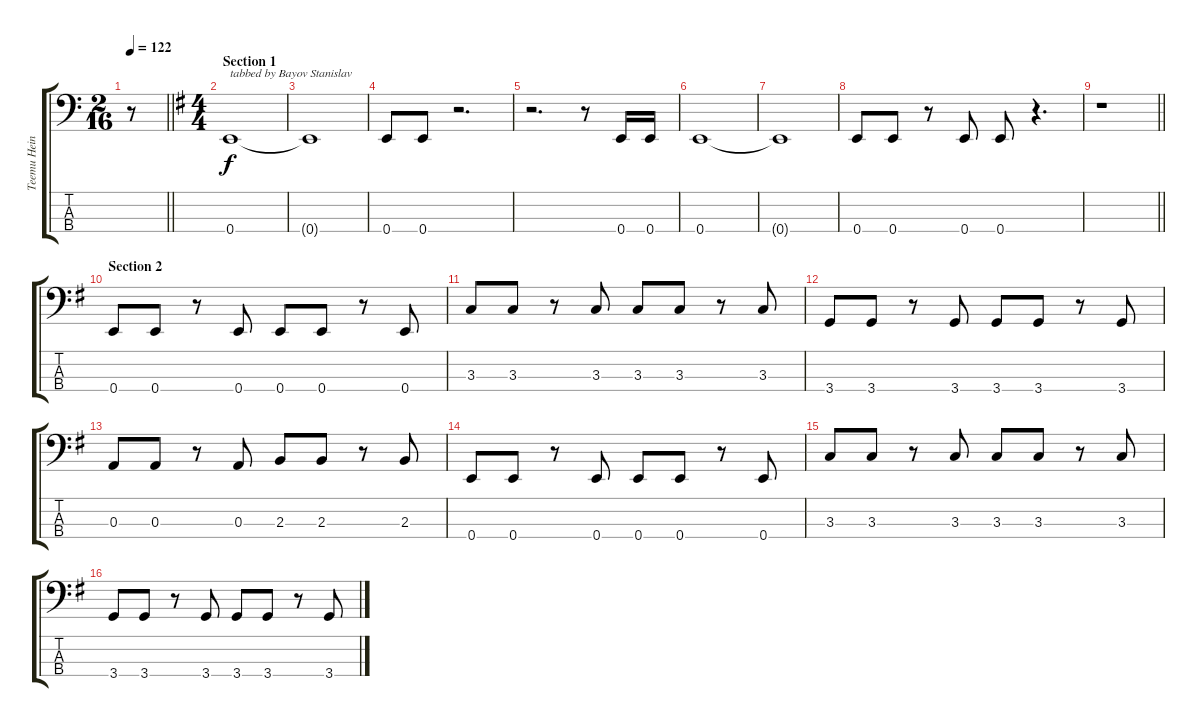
\track ("Teemu Heinola (bass)" "Teemu Hein") {instrument electricbasspick}
\staff {score tabs}
\tuning (G2 D2 A1 E1) {hide}
\ts (2 16)
\tempo 122
\clef f4
\barLineRight lightlight
\ks c
r.8{dy f instrument electricbasspick} |
\ts (4 4)
\section ("" "Section 1")
\ks eminor
0.4.1{txt "tabbed by Bayov Stanislav"} |
0.4{t}.1 |
0.4.8 0.4.8 r.2{d} |
r.2{d} r.8 0.4.16 0.4.16 |
0.4.1 |
0.4{t}.1 |
0.4.8 0.4.8 r.8 0.4.8 0.4.8 r.4{d} |
\barLineRight lightlight
r.1 |
\section ("" "Section 2")
0.4.8 0.4.8 r.8 0.4.8 0.4.8 0.4.8 r.8 0.4.8 |
3.3.8 3.3.8 r.8 3.3.8 3.3.8 3.3.8 r.8 3.3.8 |
3.4.8 3.4.8 r.8 3.4.8 3.4.8 3.4.8 r.8 3.4.8 |
0.3.8 0.3.8 r.8 0.3.8 2.3.8 2.3.8 r.8 2.3.8 |
0.4.8 0.4.8 r.8 0.4.8 0.4.8 0.4.8 r.8 0.4.8 |
3.3.8 3.3.8 r.8 3.3.8 3.3.8 3.3.8 r.8 3.3.8 |
3.4.8 3.4.8 r.8 3.4.8 3.4.8 3.4.8 r.8 3.4.8
